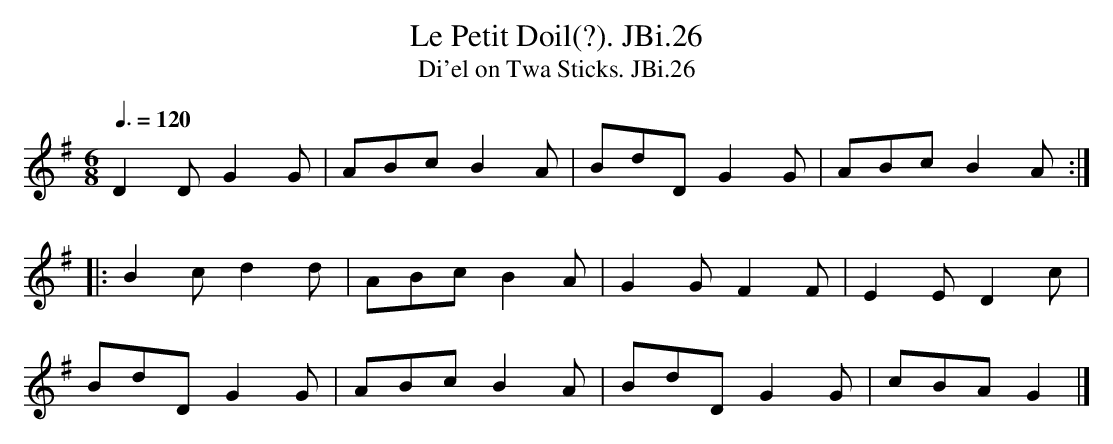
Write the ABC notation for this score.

X:1
T:Le Petit Doil(?). JBi.26
T:Di'el on Twa Sticks. JBi.26
M:6/8
L:1/8
Q:3/8=120
K:G
D2DG2G|ABcB2A|BdDG2G|ABcB2A:|
|:B2cd2d|ABcB2A|G2GF2F|E2ED2c|
BdDG2G|ABcB2A|BdDG2G|cBAG2|]
